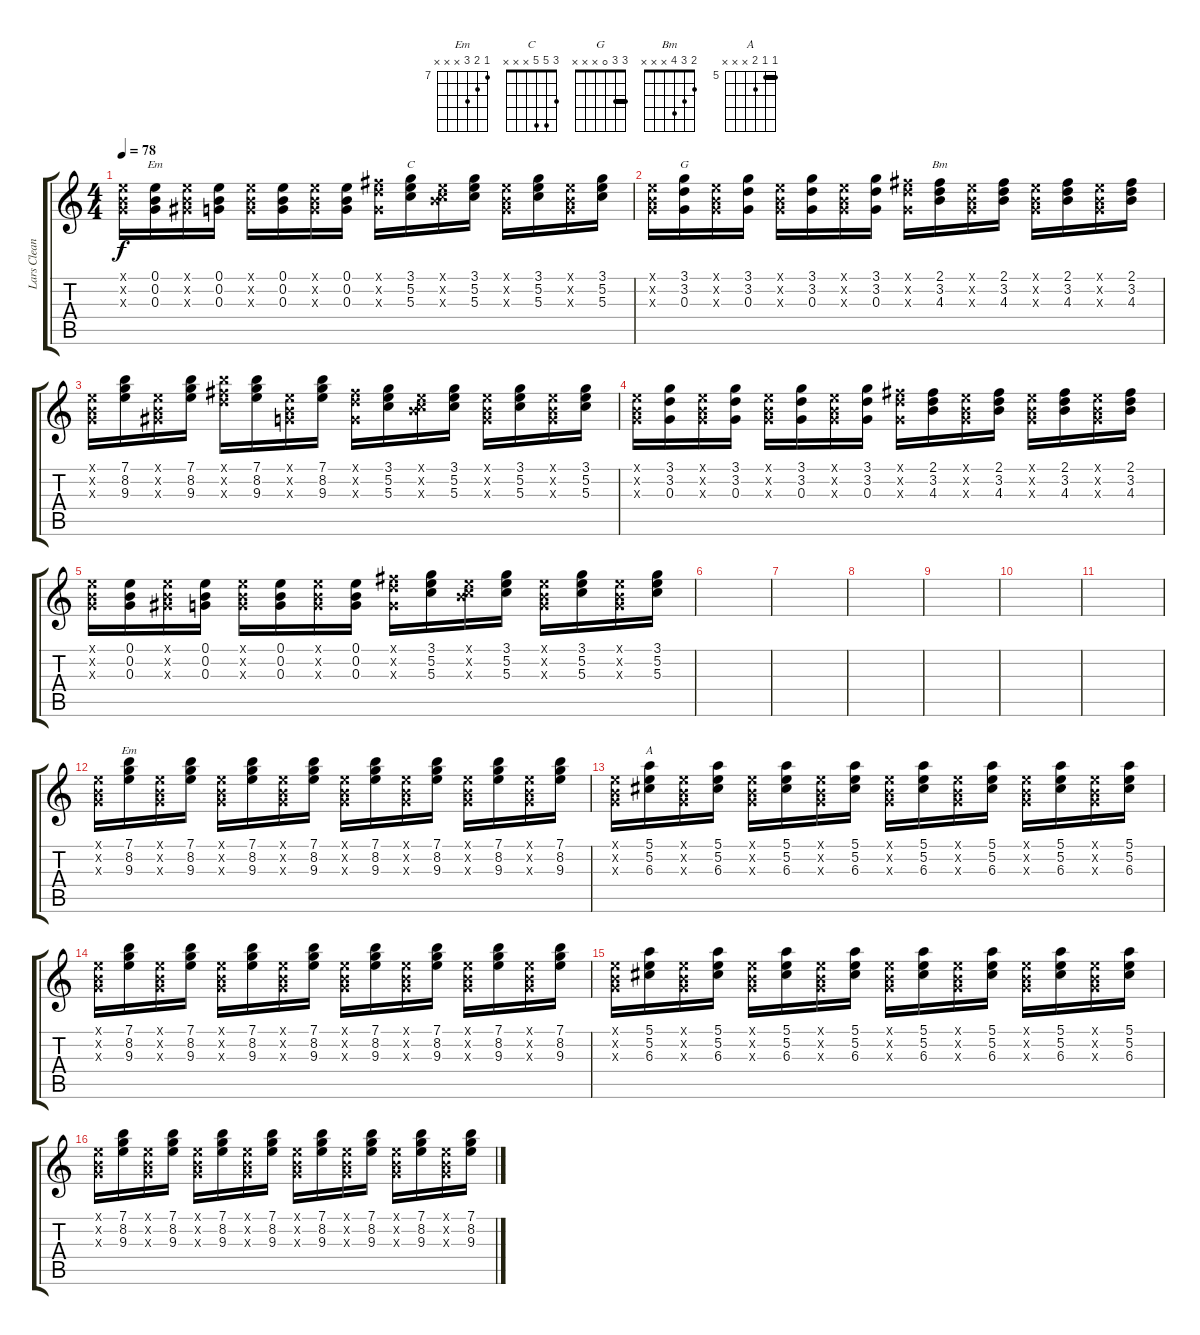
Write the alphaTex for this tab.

\track ("Lars Clean" "Lars Clean") {instrument electricguitarclean}
\staff {score tabs}
\tuning (E4 B3 G3 D3 A2 E2) {hide}
\chord ("Em" 0 0 0 x x x)
\chord ("C" 3 5 5 x x x)
\chord ("G" 3 3 0 x x x) {barre 3}
\chord ("Bm" 2 3 4 x x x)
\chord ("Em" 7 8 9 x x x) {firstfret 7}
\chord ("A" 5 5 6 x x x) {firstfret 5 barre 5}
\ts (4 4)
\tempo 78
\clef g2
\ks c
(0.1{x} 0.2{x} 0.3{x}).16{dy f} (0.1 0.2 0.3).16{ch "Em"} (0.1{x} 0.2{x} 1.3{x}).16 (0.1 0.2 0.3).16 (0.1{x} 0.2{x} 0.3{x}).16 (0.1 0.2 0.3).16 (0.1{x} 0.2{x} 0.3{x}).16 (0.1 0.2 0.3).16 (2.1{x} 3.2{x} 0.3{x}).16 (3.1 5.2 5.3).16{ch "C"} (0.1{x} 0.2{x} 5.3{x}).16 (3.1 5.2 5.3).16 (0.1{x} 0.2{x} 0.3{x}).16 (3.1 5.2 5.3).16 (0.1{x} 0.2{x} 0.3{x}).16 (3.1 5.2 5.3).16 |
(0.1{x} 0.2{x} 0.3{x}).16 (3.1 3.2 0.3).16{ch "G"} (0.1{x} 0.2{x} 0.3{x}).16 (3.1 3.2 0.3).16 (0.1{x} 0.2{x} 0.3{x}).16 (3.1 3.2 0.3).16 (0.1{x} 0.2{x} 0.3{x}).16 (3.1 3.2 0.3).16 (2.1{x} 3.2{x} 0.3{x}).16 (2.1 3.2 4.3).16{ch "Bm"} (0.1{x} 0.2{x} 0.3{x}).16 (2.1 3.2 4.3).16 (0.1{x} 0.2{x} 0.3{x}).16 (2.1 3.2 4.3).16 (0.1{x} 0.2{x} 0.3{x}).16 (2.1 3.2 4.3).16 |
(0.1{x} 0.2{x} 0.3{x}).16 (7.1 8.2 9.3).16 (0.1{x} 0.2{x} 1.3{x}).16 (7.1 8.2 9.3).16 (7.1{x} 7.2{x} 7.3{x}).16 (7.1 8.2 9.3).16 (0.1{x} 0.2{x} 0.3{x}).16 (7.1 8.2 9.3).16 (2.1{x} 3.2{x} 0.3{x}).16 (3.1 5.2 5.3).16 (0.1{x} 0.2{x} 5.3{x}).16 (3.1 5.2 5.3).16 (0.1{x} 0.2{x} 0.3{x}).16 (3.1 5.2 5.3).16 (0.1{x} 0.2{x} 0.3{x}).16 (3.1 5.2 5.3).16 |
(0.1{x} 0.2{x} 0.3{x}).16 (3.1 3.2 0.3).16 (0.1{x} 0.2{x} 0.3{x}).16 (3.1 3.2 0.3).16 (0.1{x} 0.2{x} 0.3{x}).16 (3.1 3.2 0.3).16 (0.1{x} 0.2{x} 0.3{x}).16 (3.1 3.2 0.3).16 (2.1{x} 3.2{x} 0.3{x}).16 (2.1 3.2 4.3).16 (0.1{x} 0.2{x} 0.3{x}).16 (2.1 3.2 4.3).16 (0.1{x} 0.2{x} 0.3{x}).16 (2.1 3.2 4.3).16 (0.1{x} 0.2{x} 0.3{x}).16 (2.1 3.2 4.3).16 |
(0.1{x} 0.2{x} 0.3{x}).16 (0.1 0.2 0.3).16 (0.1{x} 0.2{x} 1.3{x}).16 (0.1 0.2 0.3).16 (0.1{x} 0.2{x} 0.3{x}).16 (0.1 0.2 0.3).16 (0.1{x} 0.2{x} 0.3{x}).16 (0.1 0.2 0.3).16 (2.1{x} 3.2{x} 0.3{x}).16 (3.1 5.2 5.3).16 (0.1{x} 0.2{x} 5.3{x}).16 (3.1 5.2 5.3).16 (0.1{x} 0.2{x} 0.3{x}).16 (3.1 5.2 5.3).16 (0.1{x} 0.2{x} 0.3{x}).16 (3.1 5.2 5.3).16 |
|
|
|
|
|
|
(0.1{x} 0.2{x} 0.3{x}).16 (7.1 8.2 9.3).16{ch "Em"} (0.1{x} 0.2{x} 0.3{x}).16 (7.1 8.2 9.3).16 (0.1{x} 0.2{x} 0.3{x}).16 (7.1 8.2 9.3).16 (0.1{x} 0.2{x} 0.3{x}).16 (7.1 8.2 9.3).16 (0.1{x} 0.2{x} 0.3{x}).16 (7.1 8.2 9.3).16 (0.1{x} 0.2{x} 0.3{x}).16 (7.1 8.2 9.3).16 (0.1{x} 0.2{x} 0.3{x}).16 (7.1 8.2 9.3).16 (0.1{x} 0.2{x} 0.3{x}).16 (7.1 8.2 9.3).16 |
(0.1{x} 0.2{x} 0.3{x}).16 (5.1 5.2 6.3).16{ch "A"} (0.1{x} 0.2{x} 0.3{x}).16 (5.1 5.2 6.3).16 (0.1{x} 0.2{x} 0.3{x}).16 (5.1 5.2 6.3).16 (0.1{x} 0.2{x} 0.3{x}).16 (5.1 5.2 6.3).16 (0.1{x} 0.2{x} 0.3{x}).16 (5.1 5.2 6.3).16 (0.1{x} 0.2{x} 0.3{x}).16 (5.1 5.2 6.3).16 (0.1{x} 0.2{x} 0.3{x}).16 (5.1 5.2 6.3).16 (0.1{x} 0.2{x} 0.3{x}).16 (5.1 5.2 6.3).16 |
(0.1{x} 0.2{x} 0.3{x}).16 (7.1 8.2 9.3).16 (0.1{x} 0.2{x} 0.3{x}).16 (7.1 8.2 9.3).16 (0.1{x} 0.2{x} 0.3{x}).16 (7.1 8.2 9.3).16 (0.1{x} 0.2{x} 0.3{x}).16 (7.1 8.2 9.3).16 (0.1{x} 0.2{x} 0.3{x}).16 (7.1 8.2 9.3).16 (0.1{x} 0.2{x} 0.3{x}).16 (7.1 8.2 9.3).16 (0.1{x} 0.2{x} 0.3{x}).16 (7.1 8.2 9.3).16 (0.1{x} 0.2{x} 0.3{x}).16 (7.1 8.2 9.3).16 |
(0.1{x} 0.2{x} 0.3{x}).16 (5.1 5.2 6.3).16 (0.1{x} 0.2{x} 0.3{x}).16 (5.1 5.2 6.3).16 (0.1{x} 0.2{x} 0.3{x}).16 (5.1 5.2 6.3).16 (0.1{x} 0.2{x} 0.3{x}).16 (5.1 5.2 6.3).16 (0.1{x} 0.2{x} 0.3{x}).16 (5.1 5.2 6.3).16 (0.1{x} 0.2{x} 0.3{x}).16 (5.1 5.2 6.3).16 (0.1{x} 0.2{x} 0.3{x}).16 (5.1 5.2 6.3).16 (0.1{x} 0.2{x} 0.3{x}).16 (5.1 5.2 6.3).16 |
(0.1{x} 0.2{x} 0.3{x}).16 (7.1 8.2 9.3).16 (0.1{x} 0.2{x} 0.3{x}).16 (7.1 8.2 9.3).16 (0.1{x} 0.2{x} 0.3{x}).16 (7.1 8.2 9.3).16 (0.1{x} 0.2{x} 0.3{x}).16 (7.1 8.2 9.3).16 (0.1{x} 0.2{x} 0.3{x}).16 (7.1 8.2 9.3).16 (0.1{x} 0.2{x} 0.3{x}).16 (7.1 8.2 9.3).16 (0.1{x} 0.2{x} 0.3{x}).16 (7.1 8.2 9.3).16 (0.1{x} 0.2{x} 0.3{x}).16 (7.1 8.2 9.3).16
